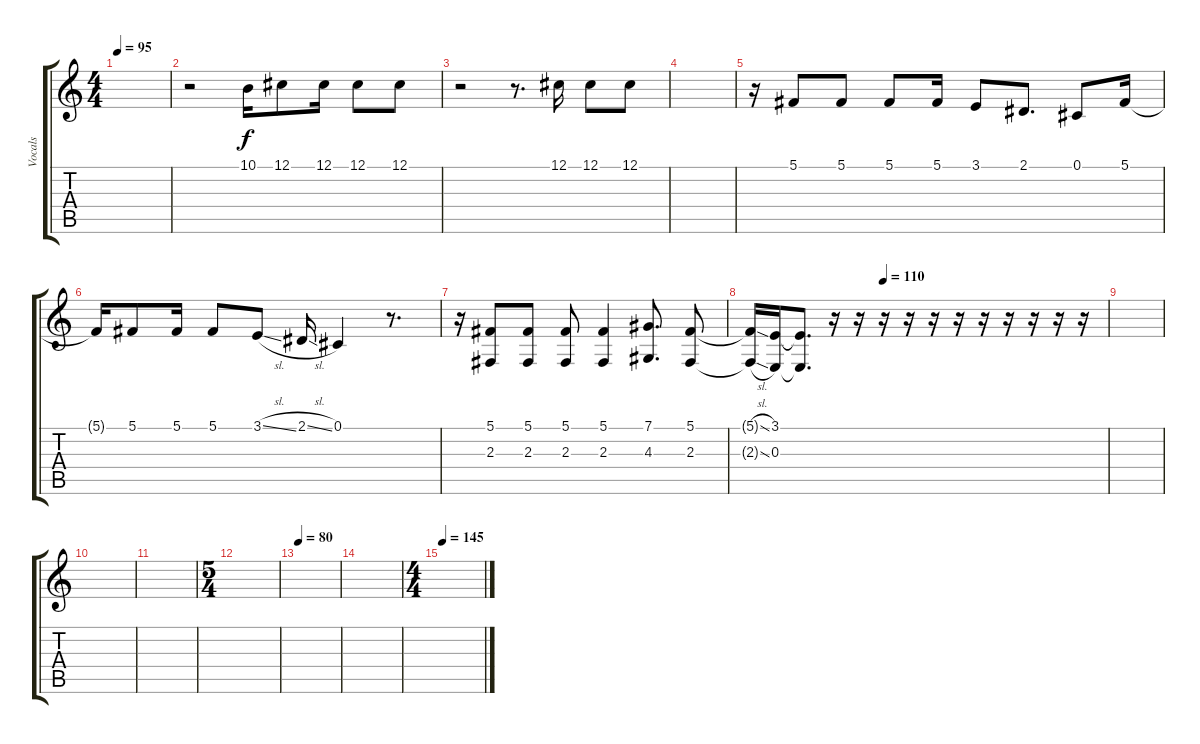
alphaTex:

\track ("Vocals" "Vocals") {instrument clarinet}
\staff {score tabs}
\tuning (Db4 Ab3 E3 B2 Gb2 B1) {hide}
\ts (4 4)
\tempo 95
\clef g2
\ks c
|
r.2 10.1.16 12.1.8 12.1.16 12.1.8 12.1.8 |
r.2 r.8{d} 12.1.16 12.1.8 12.1.8 |
|
r.16 5.1.8 5.1.8 5.1.8 5.1.16 3.1.8 2.1.8{d} 0.1.8 5.1.16 |
5.1{t}.16 5.1.8 5.1.16 5.1.8 3.1{sl}.8 2.1{sl}.16 0.1.4 r.8{d} |
r.16 (5.1 2.3).8 (5.1 2.3).8 (5.1 2.3).8 (5.1 2.3).4 (7.1 4.3).8{d} (5.1 2.3).8 |
\tempo (110 0.375)
(5.1{sl t} 2.3{sl t}).16 (3.1 0.3).16 (3.1{t} 0.3{t}).8{d} r.16 r.16 r.16 r.16 r.16 r.16 r.16 r.16 r.16 r.16 r.16 |
|
|
|
\ts (5 4)
|
\tempo 80
|
|
\ts (4 4)
\tempo 145
